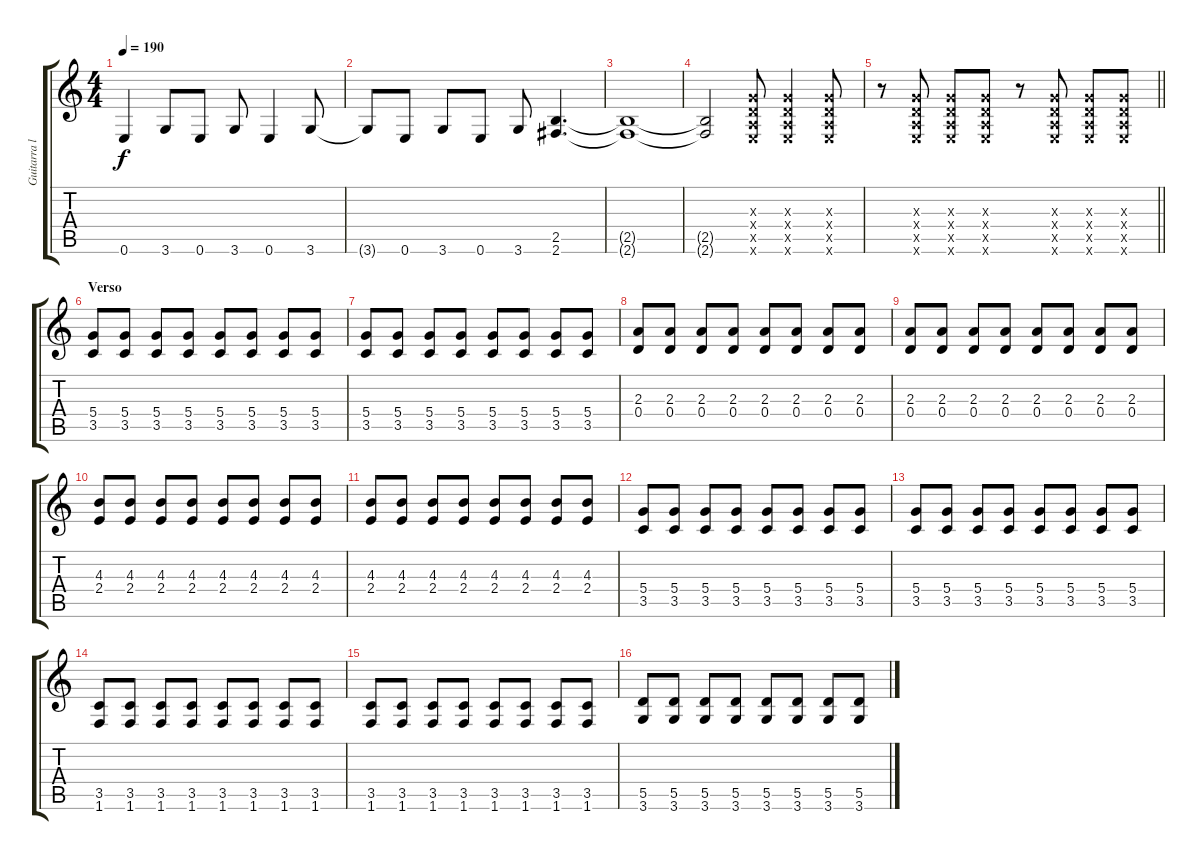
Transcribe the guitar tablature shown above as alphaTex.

\track ("Guitarra l" "Guitarra l") {instrument distortionguitar}
\staff {score tabs}
\tuning (E4 B3 G3 D3 A2 E2) {hide}
\ts (4 4)
\tempo 190
\clef g2
\ks c
0.6.4{dy f} 3.6.8 0.6.8 3.6.8 0.6.4 3.6.8 |
3.6{t}.8 0.6.8 3.6.8 0.6.8 3.6.8 (2.5 2.6).4{d} |
(2.5{t} 2.6{t}).1 |
(2.5{t} 2.6{t}).2 (0.3{x} 0.4{x} 0.5{x} 0.6{x}).8 (0.3{x} 0.4{x} 0.5{x} 0.6{x}).4 (0.3{x} 0.4{x} 0.5{x} 0.6{x}).8 |
\barLineRight lightlight
r.8 (0.3{x} 0.4{x} 0.5{x} 0.6{x}).8 (0.3{x} 0.4{x} 0.5{x} 0.6{x}).8 (0.3{x} 0.4{x} 0.5{x} 0.6{x}).8 r.8 (0.3{x} 0.4{x} 0.5{x} 0.6{x}).8 (0.3{x} 0.4{x} 0.5{x} 0.6{x}).8 (0.3{x} 0.4{x} 0.5{x} 0.6{x}).8 |
\section ("" "Verso")
(5.4 3.5).8 (5.4 3.5).8 (5.4 3.5).8 (5.4 3.5).8 (5.4 3.5).8 (5.4 3.5).8 (5.4 3.5).8 (5.4 3.5).8 |
(5.4 3.5).8 (5.4 3.5).8 (5.4 3.5).8 (5.4 3.5).8 (5.4 3.5).8 (5.4 3.5).8 (5.4 3.5).8 (5.4 3.5).8 |
(2.3 0.4).8 (2.3 0.4).8 (2.3 0.4).8 (2.3 0.4).8 (2.3 0.4).8 (2.3 0.4).8 (2.3 0.4).8 (2.3 0.4).8 |
(2.3 0.4).8 (2.3 0.4).8 (2.3 0.4).8 (2.3 0.4).8 (2.3 0.4).8 (2.3 0.4).8 (2.3 0.4).8 (2.3 0.4).8 |
(4.3 2.4).8 (4.3 2.4).8 (4.3 2.4).8 (4.3 2.4).8 (4.3 2.4).8 (4.3 2.4).8 (4.3 2.4).8 (4.3 2.4).8 |
(4.3 2.4).8 (4.3 2.4).8 (4.3 2.4).8 (4.3 2.4).8 (4.3 2.4).8 (4.3 2.4).8 (4.3 2.4).8 (4.3 2.4).8 |
(5.4 3.5).8 (5.4 3.5).8 (5.4 3.5).8 (5.4 3.5).8 (5.4 3.5).8 (5.4 3.5).8 (5.4 3.5).8 (5.4 3.5).8 |
(5.4 3.5).8 (5.4 3.5).8 (5.4 3.5).8 (5.4 3.5).8 (5.4 3.5).8 (5.4 3.5).8 (5.4 3.5).8 (5.4 3.5).8 |
(3.5 1.6).8 (3.5 1.6).8 (3.5 1.6).8 (3.5 1.6).8 (3.5 1.6).8 (3.5 1.6).8 (3.5 1.6).8 (3.5 1.6).8 |
(3.5 1.6).8 (3.5 1.6).8 (3.5 1.6).8 (3.5 1.6).8 (3.5 1.6).8 (3.5 1.6).8 (3.5 1.6).8 (3.5 1.6).8 |
(5.5 3.6).8 (5.5 3.6).8 (5.5 3.6).8 (5.5 3.6).8 (5.5 3.6).8 (5.5 3.6).8 (5.5 3.6).8 (5.5 3.6).8
